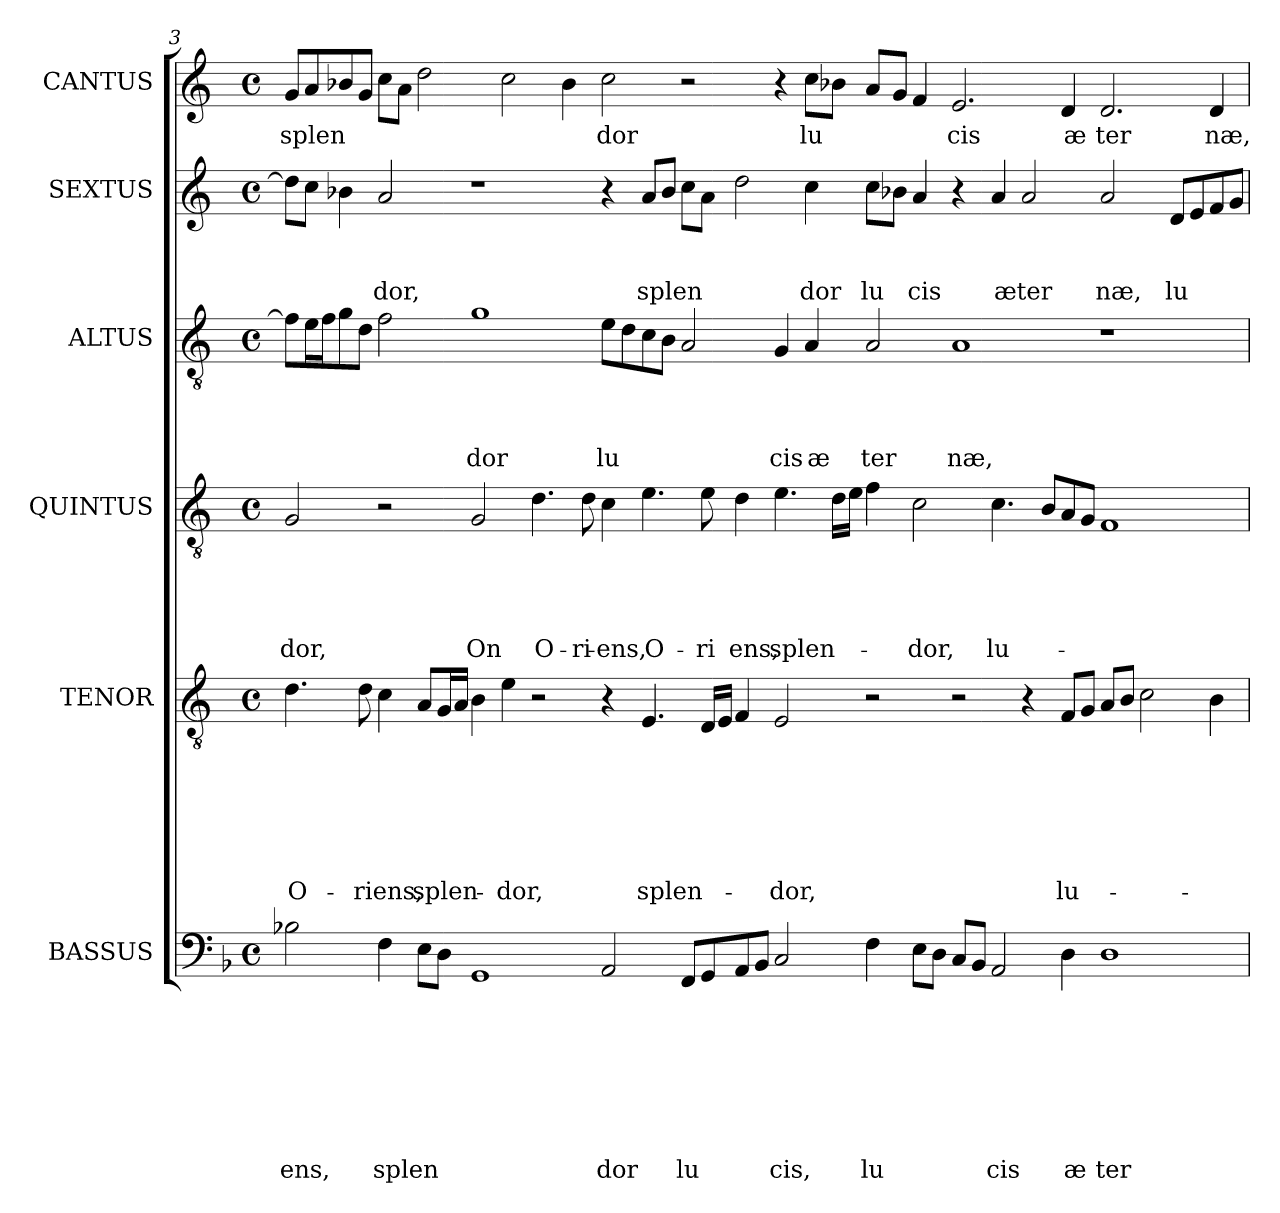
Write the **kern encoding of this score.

**kern	**text	**text	**text	**text	**text	**text	**text	**text	**kern	**text	**text	**text	**text	**text	**text	**text	**kern	**text	**text	**text	**text	**text	**kern	**text	**text	**text	**text	**kern	**text	**text	**text	**kern	**text
*part6	*part6	*part6	*part6	*part6	*part6	*part6	*part6	*part6	*part5	*part5	*part5	*part5	*part5	*part5	*part5	*part5	*part4	*part4	*part4	*part4	*part4	*part4	*part3	*part3	*part3	*part3	*part3	*part2	*part2	*part2	*part2	*part1	*part1
*staff6	*staff6	*staff6	*staff6	*staff6	*staff6	*staff6	*staff6	*staff6	*staff5	*staff5	*staff5	*staff5	*staff5	*staff5	*staff5	*staff5	*staff4	*staff4	*staff4	*staff4	*staff4	*staff4	*staff3	*staff3	*staff3	*staff3	*staff3	*staff2	*staff2	*staff2	*staff2	*staff1	*staff1
*I"BASSUS	*	*	*	*	*	*	*	*	*I"TENOR	*	*	*	*	*	*	*	*I"QUINTUS	*	*	*	*	*	*I"ALTUS	*	*	*	*	*I"SEXTUS	*	*	*	*I"CANTUS	*
*I'B	*	*	*	*	*	*	*	*	*I'T	*	*	*	*	*	*	*	*I'Q	*	*	*	*	*	*I'A	*	*	*	*	*I'S	*	*	*	*I'C	*
!!LO:PB:g=z
*clefF4	*	*	*	*	*	*	*	*	*clefGv2	*	*	*	*	*	*	*	*clefGv2	*	*	*	*	*	*clefGv2	*	*	*	*	*clefG2	*	*	*	*clefG2	*
*	*	*	*	*	*	*	*	*	*ITrd-3c-5	*	*	*	*	*	*	*	*ITrd-3c-5	*	*	*	*	*	*ITrd-3c-5	*	*	*	*	*ITrd-3c-5	*	*	*	*ITrd-3c-5	*
*k[b-]	*	*	*	*	*	*	*	*	*k[b-]	*	*	*	*	*	*	*	*k[b-]	*	*	*	*	*	*k[b-]	*	*	*	*	*k[b-]	*	*	*	*k[b-]	*
*F:	*	*	*	*	*	*	*	*	*F:	*	*	*	*	*	*	*	*F:	*	*	*	*	*	*F:	*	*	*	*	*F:	*	*	*	*F:	*
*M4/4	*	*	*	*	*	*	*	*	*M4/4	*	*	*	*	*	*	*	*M4/4	*	*	*	*	*	*M4/4	*	*	*	*	*M4/4	*	*	*	*M4/4	*
*met(c)	*	*	*	*	*	*	*	*	*met(c)	*	*	*	*	*	*	*	*met(c)	*	*	*	*	*	*met(c)	*	*	*	*	*met(c)	*	*	*	*met(c)	*
=3	=3	=3	=3	=3	=3	=3	=3	=3	=3	=3	=3	=3	=3	=3	=3	=3	=3	=3	=3	=3	=3	=3	=3	=3	=3	=3	=3	=3	=3	=3	=3	=3	=3
!	!	!	!	!	!	!	!	!LO:LY:b	!	!	!	!	!	!	!	!LO:LY:b	!	!	!	!	!	!LO:LY:b	!	!	!	!	!	!	!	!	!	!	!LO:LY:b
2B-X\	.	.	.	.	.	.	.	ens,	4.g\	.	.	.	.	.	.	O-	2c/	.	.	.	.	dor,	8b-\L]	.	.	.	.	8gg\L]	.	.	.	8cc/L	splen
.	.	.	.	.	.	.	.	.	.	.	.	.	.	.	.	.	.	.	.	.	.	.	16a\L	.	.	.	.	8ff\J	.	.	.	8dd/	.
.	.	.	.	.	.	.	.	.	.	.	.	.	.	.	.	.	.	.	.	.	.	.	16b-\J	.	.	.	.	.	.	.	.	.	.
.	.	.	.	.	.	.	.	.	.	.	.	.	.	.	.	.	.	.	.	.	.	.	8cc\	.	.	.	.	4ee-X\	.	.	.	8ee-X/	.
!	!	!	!	!	!	!	!	!	!	!	!	!	!	!	!	!LO:LY:b	!	!	!	!	!	!	!	!	!	!	!	!	!	!	!	!	!
.	.	.	.	.	.	.	.	.	8g\	.	.	.	.	.	.	-riens,	.	.	.	.	.	.	8g\J	.	.	.	.	.	.	.	.	8cc/J	.
!	!	!	!	!	!	!	!	!LO:LY:b	!	!	!	!	!	!	!	!	!	!	!	!	!	!	!	!	!	!	!	!	!	!	!LO:LY:b	!	!
4F\	.	.	.	.	.	.	.	splen	4f\	.	.	.	.	.	.	.	2r	.	.	.	.	.	2b-\	.	.	.	.	2dd/	.	.	dor,	8ff\L	.
.	.	.	.	.	.	.	.	.	.	.	.	.	.	.	.	.	.	.	.	.	.	.	.	.	.	.	.	.	.	.	.	8dd\J	.
!	!	!	!	!	!	!	!	!	!	!	!	!	!	!	!	!LO:LY:b	!	!	!	!	!	!	!	!	!	!	!	!	!	!	!	!	!
8E\L	.	.	.	.	.	.	.	.	8d/L	.	.	.	.	.	.	splen-	.	.	.	.	.	.	.	.	.	.	.	.	.	.	.	2gg\	.
8D\J	.	.	.	.	.	.	.	.	16c/L	.	.	.	.	.	.	.	.	.	.	.	.	.	.	.	.	.	.	.	.	.	.	.	.
.	.	.	.	.	.	.	.	.	16d/JJ	.	.	.	.	.	.	.	.	.	.	.	.	.	.	.	.	.	.	.	.	.	.	.	.
!	!	!	!	!	!	!	!	!	!	!	!	!	!	!	!	!	!	!	!	!	!	!LO:LY:b:rj	!	!	!	!	!LO:LY:b	!	!	!	!	!	!
1GG	.	.	.	.	.	.	.	.	4e\	.	.	.	.	.	.	.	2c/	.	.	.	.	On	1cc	.	.	.	dor	1r	.	.	.	.	.
!	!	!	!	!	!	!	!	!	!	!	!	!	!	!	!	!LO:LY:b	!	!	!	!	!	!	!	!	!	!	!	!	!	!	!	!	!
.	.	.	.	.	.	.	.	.	4a\	.	.	.	.	.	.	-dor,	.	.	.	.	.	.	.	.	.	.	.	.	.	.	.	2ff\	.
!	!	!	!	!	!	!	!	!	!	!	!	!	!	!	!	!	!	!	!	!	!	!LO:LY:b	!	!	!	!	!	!	!	!	!	!	!
.	.	.	.	.	.	.	.	.	2r	.	.	.	.	.	.	.	4.g\	.	.	.	.	O-	.	.	.	.	.	.	.	.	.	.	.
.	.	.	.	.	.	.	.	.	.	.	.	.	.	.	.	.	.	.	.	.	.	.	.	.	.	.	.	.	.	.	.	4ee-\	.
!	!	!	!	!	!	!	!	!	!	!	!	!	!	!	!	!	!	!	!	!	!	!LO:LY:b	!	!	!	!	!	!	!	!	!	!	!
.	.	.	.	.	.	.	.	.	.	.	.	.	.	.	.	.	8g\	.	.	.	.	-ri-	.	.	.	.	.	.	.	.	.	.	.
!	!	!	!	!	!	!	!	!LO:LY:b	!	!	!	!	!	!	!	!	!	!	!	!	!	!LO:LY:b	!	!	!	!	!LO:LY:b	!	!	!	!	!	!LO:LY:b
2AA/	.	.	.	.	.	.	.	dor	4r	.	.	.	.	.	.	.	4f\	.	.	.	.	-ens,	8a\L	.	.	.	lu	4r	.	.	.	2ff\	dor
.	.	.	.	.	.	.	.	.	.	.	.	.	.	.	.	.	.	.	.	.	.	.	8g\	.	.	.	.	.	.	.	.	.	.
!	!	!	!	!	!	!	!	!	!	!	!	!	!	!	!	!LO:LY:b	!	!	!	!	!	!LO:LY:b	!	!	!	!	!	!	!	!	!LO:LY:b	!	!
.	.	.	.	.	.	.	.	.	4.A/	.	.	.	.	.	.	splen-	4.a\	.	.	.	.	O-	8f\	.	.	.	.	8dd/L	.	.	splen	.	.
.	.	.	.	.	.	.	.	.	.	.	.	.	.	.	.	.	.	.	.	.	.	.	8e\J	.	.	.	.	8ee-/J	.	.	.	.	.
!	!	!	!	!	!	!	!	!LO:LY:b	!	!	!	!	!	!	!	!	!	!	!	!	!	!	!	!	!	!	!	!	!	!	!	!	!
8FF/L	.	.	.	.	.	.	.	lu	.	.	.	.	.	.	.	.	.	.	.	.	.	.	2d/	.	.	.	.	8ff\L	.	.	.	2r	.
!	!	!	!	!	!	!	!	!	!	!	!	!	!	!	!	!	!	!	!	!	!	!LO:LY:b	!	!	!	!	!	!	!	!	!	!	!
8GG/	.	.	.	.	.	.	.	.	16G/LL	.	.	.	.	.	.	.	8a\	.	.	.	.	-ri	.	.	.	.	.	8dd\J	.	.	.	.	.
.	.	.	.	.	.	.	.	.	16A/JJ	.	.	.	.	.	.	.	.	.	.	.	.	.	.	.	.	.	.	.	.	.	.	.	.
!	!	!	!	!	!	!	!	!	!	!	!	!	!	!	!	!	!	!	!	!	!	!LO:LY:b	!	!	!	!	!	!	!	!	!	!	!
8AA/	.	.	.	.	.	.	.	.	4B-/	.	.	.	.	.	.	.	4g\	.	.	.	.	ens,	.	.	.	.	.	2gg\	.	.	.	.	.
8BB-/J	.	.	.	.	.	.	.	.	.	.	.	.	.	.	.	.	.	.	.	.	.	.	.	.	.	.	.	.	.	.	.	.	.
!	!	!	!	!	!	!	!	!LO:LY:b	!	!	!	!	!	!	!	!LO:LY:b	!	!	!	!	!	!LO:LY:b	!	!	!	!	!LO:LY:b	!	!	!	!	!	!
2C/	.	.	.	.	.	.	.	cis,	2A/	.	.	.	.	.	.	-dor,	4.a\	.	.	.	.	splen-	4c/	.	.	.	cis	.	.	.	.	4r	.
!	!	!	!	!	!	!	!	!	!	!	!	!	!	!	!	!	!	!	!	!	!	!	!	!	!	!	!LO:LY:b	!	!	!	!LO:LY:b	!	!LO:LY:b
.	.	.	.	.	.	.	.	.	.	.	.	.	.	.	.	.	.	.	.	.	.	.	4d/	.	.	.	æ	4ff\	.	.	dor	8ff\L	lu
.	.	.	.	.	.	.	.	.	.	.	.	.	.	.	.	.	16g\LL	.	.	.	.	.	.	.	.	.	.	.	.	.	.	8ee-X\J	.
.	.	.	.	.	.	.	.	.	.	.	.	.	.	.	.	.	16a\JJ	.	.	.	.	.	.	.	.	.	.	.	.	.	.	.	.
!	!	!	!	!	!	!	!	!LO:LY:b	!	!	!	!	!	!	!	!	!	!	!	!	!	!	!	!	!	!	!LO:LY:b	!	!	!	!LO:LY:b	!	!
4F\	.	.	.	.	.	.	.	lu	2r	.	.	.	.	.	.	.	4b-\	.	.	.	.	.	2d/	.	.	.	ter	8ff\L	.	.	lu	8dd/L	.
.	.	.	.	.	.	.	.	.	.	.	.	.	.	.	.	.	.	.	.	.	.	.	.	.	.	.	.	8ee-X\J	.	.	.	8cc/J	.
!	!	!	!	!	!	!	!	!	!	!	!	!	!	!	!	!	!	!	!	!	!	!LO:LY:b	!	!	!	!	!	!	!	!	!LO:LY:b	!	!
8E\L	.	.	.	.	.	.	.	.	.	.	.	.	.	.	.	.	2f\	.	.	.	.	-dor,	.	.	.	.	.	4dd/	.	.	cis	4b-/	.
8D\J	.	.	.	.	.	.	.	.	.	.	.	.	.	.	.	.	.	.	.	.	.	.	.	.	.	.	.	.	.	.	.	.	.
!	!	!	!	!	!	!	!	!	!	!	!	!	!	!	!	!	!	!	!	!	!	!	!	!	!	!	!LO:LY:b	!	!	!	!	!	!LO:LY:b
8C/L	.	.	.	.	.	.	.	.	2r	.	.	.	.	.	.	.	.	.	.	.	.	.	1d	.	.	.	næ,	4r	.	.	.	2.a</	cis
8BB-/J	.	.	.	.	.	.	.	.	.	.	.	.	.	.	.	.	.	.	.	.	.	.	.	.	.	.	.	.	.	.	.	.	.
!	!	!	!	!	!	!	!	!LO:LY:b	!	!	!	!	!	!	!	!	!	!	!	!	!	!LO:LY:b	!	!	!	!	!	!	!	!	!LO:LY:b	!	!
2AA/	.	.	.	.	.	.	.	cis	.	.	.	.	.	.	.	.	4.f\	.	.	.	.	lu-	.	.	.	.	.	4dd/	.	.	æ	.	.
!	!	!	!	!	!	!	!	!	!	!	!	!	!	!	!	!	!	!	!	!	!	!	!	!	!	!	!	!	!	!	!LO:LY:b	!	!
.	.	.	.	.	.	.	.	.	4r	.	.	.	.	.	.	.	.	.	.	.	.	.	.	.	.	.	.	2dd/	.	.	ter	.	.
.	.	.	.	.	.	.	.	.	.	.	.	.	.	.	.	.	8e/L	.	.	.	.	.	.	.	.	.	.	.	.	.	.	.	.
!	!	!	!	!	!	!	!	!LO:LY:b	!	!	!	!	!	!	!	!LO:LY:b	!	!	!	!	!	!	!	!	!	!	!	!	!	!	!	!	!LO:LY:b
4D\	.	.	.	.	.	.	.	æ	8B-/L	.	.	.	.	.	.	lu-	8d/	.	.	.	.	.	.	.	.	.	.	.	.	.	.	4g/	æ
.	.	.	.	.	.	.	.	.	8c/J	.	.	.	.	.	.	.	8c/J	.	.	.	.	.	.	.	.	.	.	.	.	.	.	.	.
!	!	!	!	!	!	!	!	!LO:LY:b	!	!	!	!	!	!	!	!	!	!	!	!	!	!	!	!	!	!	!	!	!	!	!LO:LY:b	!	!LO:LY:b
1D	.	.	.	.	.	.	.	ter	8d/L	.	.	.	.	.	.	.	1B-	.	.	.	.	.	1r	.	.	.	.	2dd/	.	.	næ,	2.g</	ter
.	.	.	.	.	.	.	.	.	8e/J	.	.	.	.	.	.	.	.	.	.	.	.	.	.	.	.	.	.	.	.	.	.	.	.
.	.	.	.	.	.	.	.	.	2f\	.	.	.	.	.	.	.	.	.	.	.	.	.	.	.	.	.	.	.	.	.	.	.	.
!	!	!	!	!	!	!	!	!	!	!	!	!	!	!	!	!	!	!	!	!	!	!	!	!	!	!	!	!	!	!	!LO:LY:b	!	!
.	.	.	.	.	.	.	.	.	.	.	.	.	.	.	.	.	.	.	.	.	.	.	.	.	.	.	.	8g/L	.	.	lu	.	.
.	.	.	.	.	.	.	.	.	.	.	.	.	.	.	.	.	.	.	.	.	.	.	.	.	.	.	.	8a/	.	.	.	.	.
!	!	!	!	!	!	!	!	!	!	!	!	!	!	!	!	!	!	!	!	!	!	!	!	!	!	!	!	!	!	!	!	!	!LO:LY:b
.	.	.	.	.	.	.	.	.	4e\	.	.	.	.	.	.	.	.	.	.	.	.	.	.	.	.	.	.	8b-/	.	.	.	4g/	næ,
.	.	.	.	.	.	.	.	.	.	.	.	.	.	.	.	.	.	.	.	.	.	.	.	.	.	.	.	8cc/J	.	.	.	.	.
=	=	=	=	=	=	=	=	=	=	=	=	=	=	=	=	=	=	=	=	=	=	=	=	=	=	=	=	=	=	=	=	=	=
*-	*-	*-	*-	*-	*-	*-	*-	*-	*-	*-	*-	*-	*-	*-	*-	*-	*-	*-	*-	*-	*-	*-	*-	*-	*-	*-	*-	*-	*-	*-	*-	*-	*-
